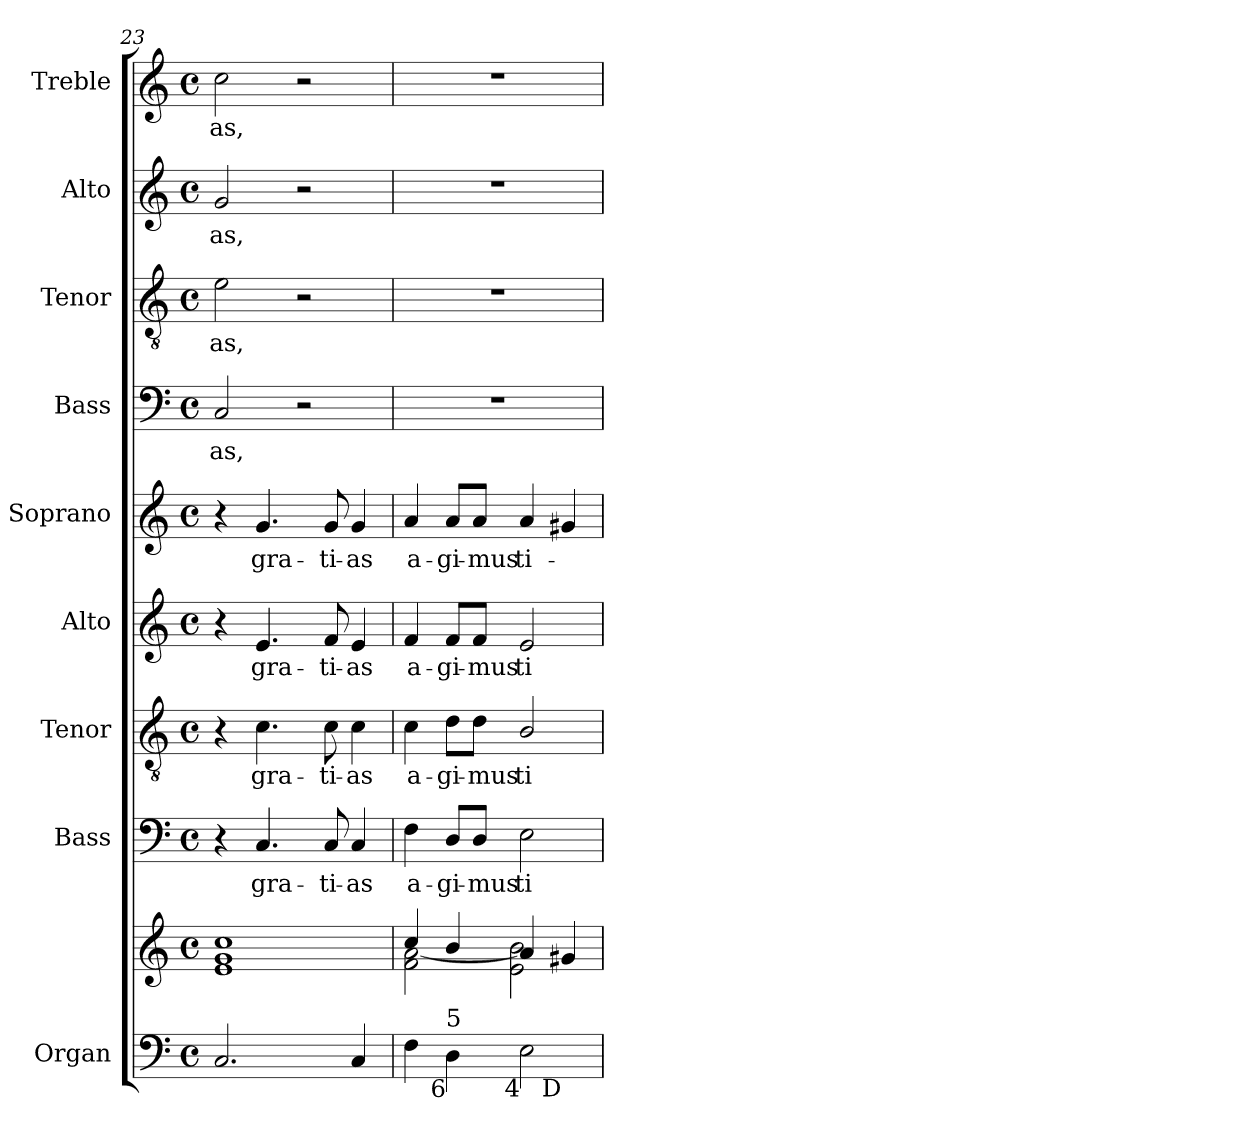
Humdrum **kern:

**kern	**kern	**kern	**text	**kern	**text	**kern	**text	**kern	**text	**kern	**text	**kern	**text	**kern	**text	**kern	**text
*part9	*part9	*part8	*part8	*part7	*part7	*part6	*part6	*part5	*part5	*part4	*part4	*part3	*part3	*part2	*part2	*part1	*part1
*staff10	*staff9	*staff8	*staff8	*staff7	*staff7	*staff6	*staff6	*staff5	*staff5	*staff4	*staff4	*staff3	*staff3	*staff2	*staff2	*staff1	*staff1
*I"Organ	*	*I"Bass	*	*I"Tenor	*	*I"Alto	*	*I"Soprano	*	*I"Bass	*	*I"Tenor	*	*I"Alto	*	*I"Treble	*
*I'Org.	*	*I'B.	*	*I'T.	*	*I'A.	*	*I'S.	*	*I'B.	*	*I'T.	*	*I'A.	*	*I'Tr.	*
*clefF4	*clefG2	*clefF4	*	*clefGv2	*	*clefG2	*	*clefG2	*	*clefF4	*	*clefGv2	*	*clefG2	*	*clefG2	*
*	*	*	*	*ITrd7c12	*	*	*	*	*	*	*	*ITrd7c12	*	*	*	*	*
*k[]	*k[]	*k[]	*	*k[]	*	*k[]	*	*k[]	*	*k[]	*	*k[]	*	*k[]	*	*k[]	*
*C:	*C:	*C:	*	*C:	*	*C:	*	*C:	*	*C:	*	*C:	*	*C:	*	*C:	*
*M4/4	*M4/4	*M4/4	*	*M4/4	*	*M4/4	*	*M4/4	*	*M4/4	*	*M4/4	*	*M4/4	*	*M4/4	*
*met(c)	*met(c)	*met(c)	*	*met(c)	*	*met(c)	*	*met(c)	*	*met(c)	*	*met(c)	*	*met(c)	*	*met(c)	*
=23	=23	=23	=23	=23	=23	=23	=23	=23	=23	=23	=23	=23	=23	=23	=23	=23	=23
*	*^	*	*	*	*	*	*	*	*	*	*	*	*	*	*	*	*
!	!	!	!	!	!	!	!	!	!	!	!	!LO:LY:b:color=#000000	!	!	!	!	!	!
!	!	!	!	!	!	!	!	!	!	!	!	!	!	!LO:LY:b:color=#000000	!	!	!	!
!	!	!	!	!	!	!	!	!	!	!	!	!	!	!	!	!LO:LY:b:color=#000000	!	!
!	!	!	!	!	!	!	!	!	!	!	!	!	!	!	!	!	!	!LO:LY:b:color=#000000
2.Ci/	1cci	1ei 1gi	4r	.	4r	.	4r	.	4r	.	2Ci/	-as,	2Ei\	-as,	2gi/	-as,	2cci\	-as,
!	!	!	!	!LO:LY:b:color=#000000	!	!	!	!	!	!	!	!	!	!	!	!	!	!
!	!	!	!	!	!	!LO:LY:b:color=#000000	!	!	!	!	!	!	!	!	!	!	!	!
!	!	!	!	!	!	!	!	!LO:LY:b:color=#000000	!	!	!	!	!	!	!	!	!	!
!	!	!	!	!	!	!	!	!	!	!LO:LY:b:color=#000000	!	!	!	!	!	!	!	!
.	.	.	4.Ci/	gra-	4.Ci\	gra-	4.ei/	gra-	4.gi/	gra-	.	.	.	.	.	.	.	.
.	.	.	.	.	.	.	.	.	.	.	2r	.	2r	.	2r	.	2r	.
!	!	!	!	!LO:LY:b:color=#000000	!	!	!	!	!	!	!	!	!	!	!	!	!	!
!	!	!	!	!	!	!LO:LY:b:color=#000000	!	!	!	!	!	!	!	!	!	!	!	!
!	!	!	!	!	!	!	!	!LO:LY:b:color=#000000	!	!	!	!	!	!	!	!	!	!
!	!	!	!	!	!	!	!	!	!	!LO:LY:b:color=#000000	!	!	!	!	!	!	!	!
.	.	.	8Ci/	-ti-	8Ci\	-ti-	8fi/	-ti-	8gi/	-ti-	.	.	.	.	.	.	.	.
!	!	!	!	!LO:LY:b:color=#000000	!	!	!	!	!	!	!	!	!	!	!	!	!	!
!	!	!	!	!	!	!LO:LY:b:color=#000000	!	!	!	!	!	!	!	!	!	!	!	!
!	!	!	!	!	!	!	!	!LO:LY:b:color=#000000	!	!	!	!	!	!	!	!	!	!
!	!	!	!	!	!	!	!	!	!	!LO:LY:b:color=#000000	!	!	!	!	!	!	!	!
4Ci/	.	.	4Ci/	-as	4Ci\	-as	4ei/	-as	4gi/	-as	.	.	.	.	.	.	.	.
=24	=24	=24	=24	=24	=24	=24	=24	=24	=24	=24	=24	=24	=24	=24	=24	=24	=24	=24
!	!	!	!	!LO:LY:b:color=#000000	!	!	!	!	!	!	!	!	!	!	!	!	!	!
!	!	!	!	!	!	!LO:LY:b:color=#000000	!	!	!	!	!	!	!	!	!	!	!	!
!	!	!	!	!	!	!	!	!LO:LY:b:color=#000000	!	!	!	!	!	!	!	!	!	!
!	!	!	!	!	!	!	!	!	!	!LO:LY:b:color=#000000	!	!	!	!	!	!	!	!
*^	*	*	*	*	*	*	*	*	*	*	*	*	*	*	*	*	*	*
4Fi\	2.ryy	4cci/	2fi\ [2ai	4Fi\	a-	4Ci\	a-	4fi/	a-	4ai/	a-	1r	.	1r	.	1r	.	1r	.
!	!	!	!	!	!LO:LY:b:color=#000000	!	!	!	!	!	!	!	!	!	!	!	!	!	!
!	!	!	!	!	!	!	!LO:LY:b:color=#000000	!	!	!	!	!	!	!	!	!	!	!	!
!	!	!	!	!	!	!	!	!	!LO:LY:b:color=#000000	!	!	!	!	!	!	!	!	!	!
!LO:TX:b:rj:t=6	!	!	!	!	!	!	!	!	!	!	!	!	!	!	!	!	!	!	!
!LO:TX:t=5	!	!	!	!	!	!	!	!	!	!	!	!	!	!	!	!	!	!	!
!	!	!	!	!	!	!	!	!	!	!	!LO:LY:b:color=#000000	!	!	!	!	!	!	!	!
4Di\	.	4bi/	.	8Di/L	-gi-	8Di\L	-gi-	8fi/L	-gi-	8ai/L	-gi-	.	.	.	.	.	.	.	.
!	!	!	!	!	!LO:LY:b:color=#000000	!	!	!	!	!	!	!	!	!	!	!	!	!	!
!	!	!	!	!	!	!	!LO:LY:b:color=#000000	!	!	!	!	!	!	!	!	!	!	!	!
!	!	!	!	!	!	!	!	!	!LO:LY:b:color=#000000	!	!	!	!	!	!	!	!	!	!
!	!	!	!	!	!	!	!	!	!	!	!LO:LY:b:color=#000000	!	!	!	!	!	!	!	!
.	.	.	.	8Di/J	-mus	8Di\J	-mus	8fi/J	-mus	8ai/J	-mus	.	.	.	.	.	.	.	.
!	!	!	!	!	!LO:LY:b:color=#000000	!	!	!	!	!	!	!	!	!	!	!	!	!	!
!	!	!	!	!	!	!	!LO:LY:b:color=#000000	!	!	!	!	!	!	!	!	!	!	!	!
!	!	!	!	!	!	!	!	!	!LO:LY:b:color=#000000	!	!	!	!	!	!	!	!	!	!
!LO:TX:b:rj:t=4	!	!	!	!	!	!	!	!	!	!	!	!	!	!	!	!	!	!	!
!	!	!	!	!	!	!	!	!	!	!	!LO:LY:b:color=#000000	!	!	!	!	!	!	!	!
2Ei\	.	4ai/]	2ei\ 2bi	2Ei\	ti-	2BBi/	ti-	2ei/	ti-	4ai/	ti-	.	.	.	.	.	.	.	.
!	!LO:TX:b:rj:t=D	!	!	!	!	!	!	!	!	!	!	!	!	!	!	!	!	!	!
.	4ryy	4g#Xi/	.	.	.	.	.	.	.	4g#Xi/	.	.	.	.	.	.	.	.	.
*v	*v	*	*	*	*	*	*	*	*	*	*	*	*	*	*	*	*	*	*
*	*v	*v	*	*	*	*	*	*	*	*	*	*	*	*	*	*	*	*
=	=	=	=	=	=	=	=	=	=	=	=	=	=	=	=	=	=
*-	*-	*-	*-	*-	*-	*-	*-	*-	*-	*-	*-	*-	*-	*-	*-	*-	*-
